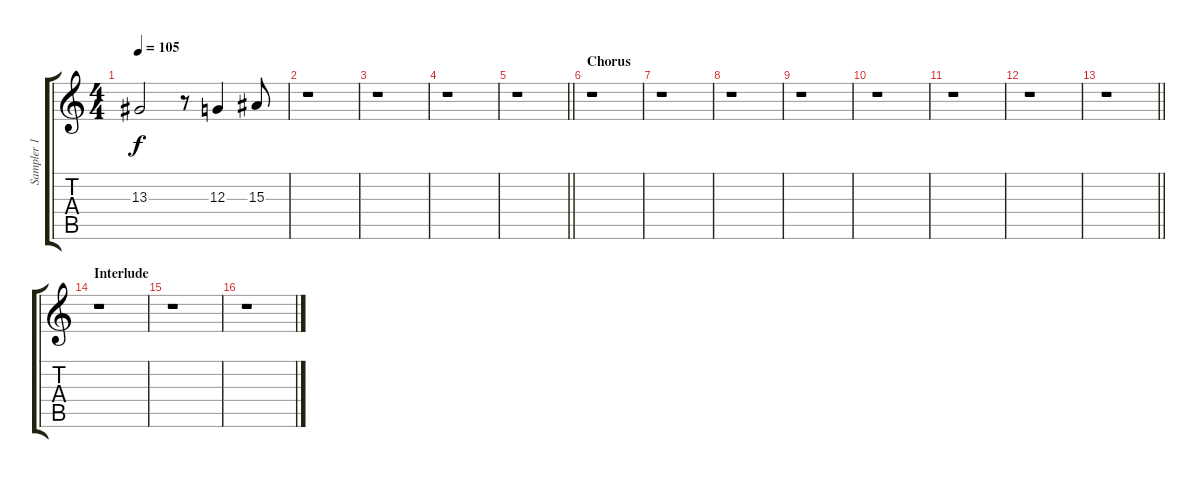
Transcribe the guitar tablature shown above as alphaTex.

\track ("Sampler 1" "Sampler 1") {instrument celesta}
\staff {score tabs}
\tuning (E4 B3 G3 D3 A2 E2) {hide}
\ts (4 4)
\tempo 105
\clef g2
\ks c
13.3{t}.2{dy f} r.8 12.3.4 15.3.8 |
r.1 |
r.1 |
r.1 |
\barLineRight lightlight
r.1 |
\section ("" "Chorus")
r.1 |
r.1 |
r.1 |
r.1 |
r.1 |
r.1 |
r.1 |
\barLineRight lightlight
r.1 |
\section ("" "Interlude")
r.1 |
r.1 |
r.1
